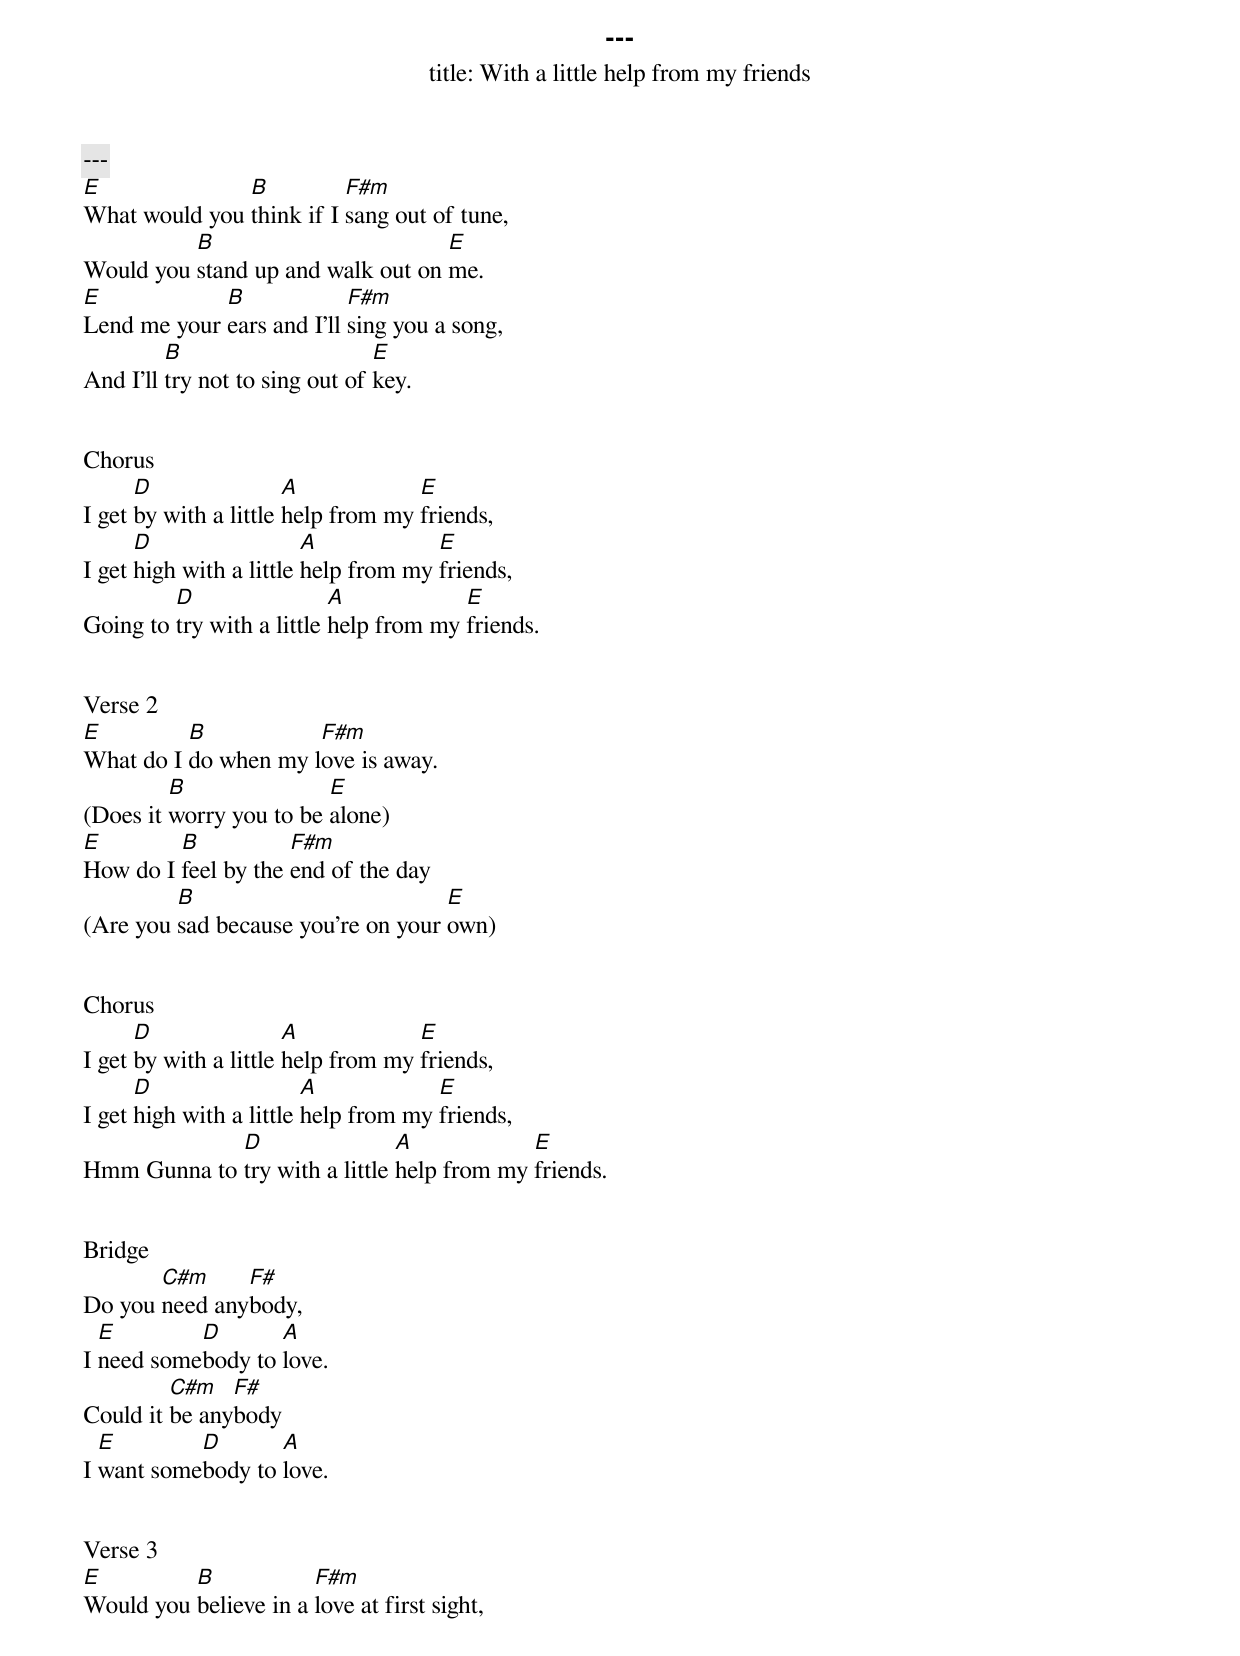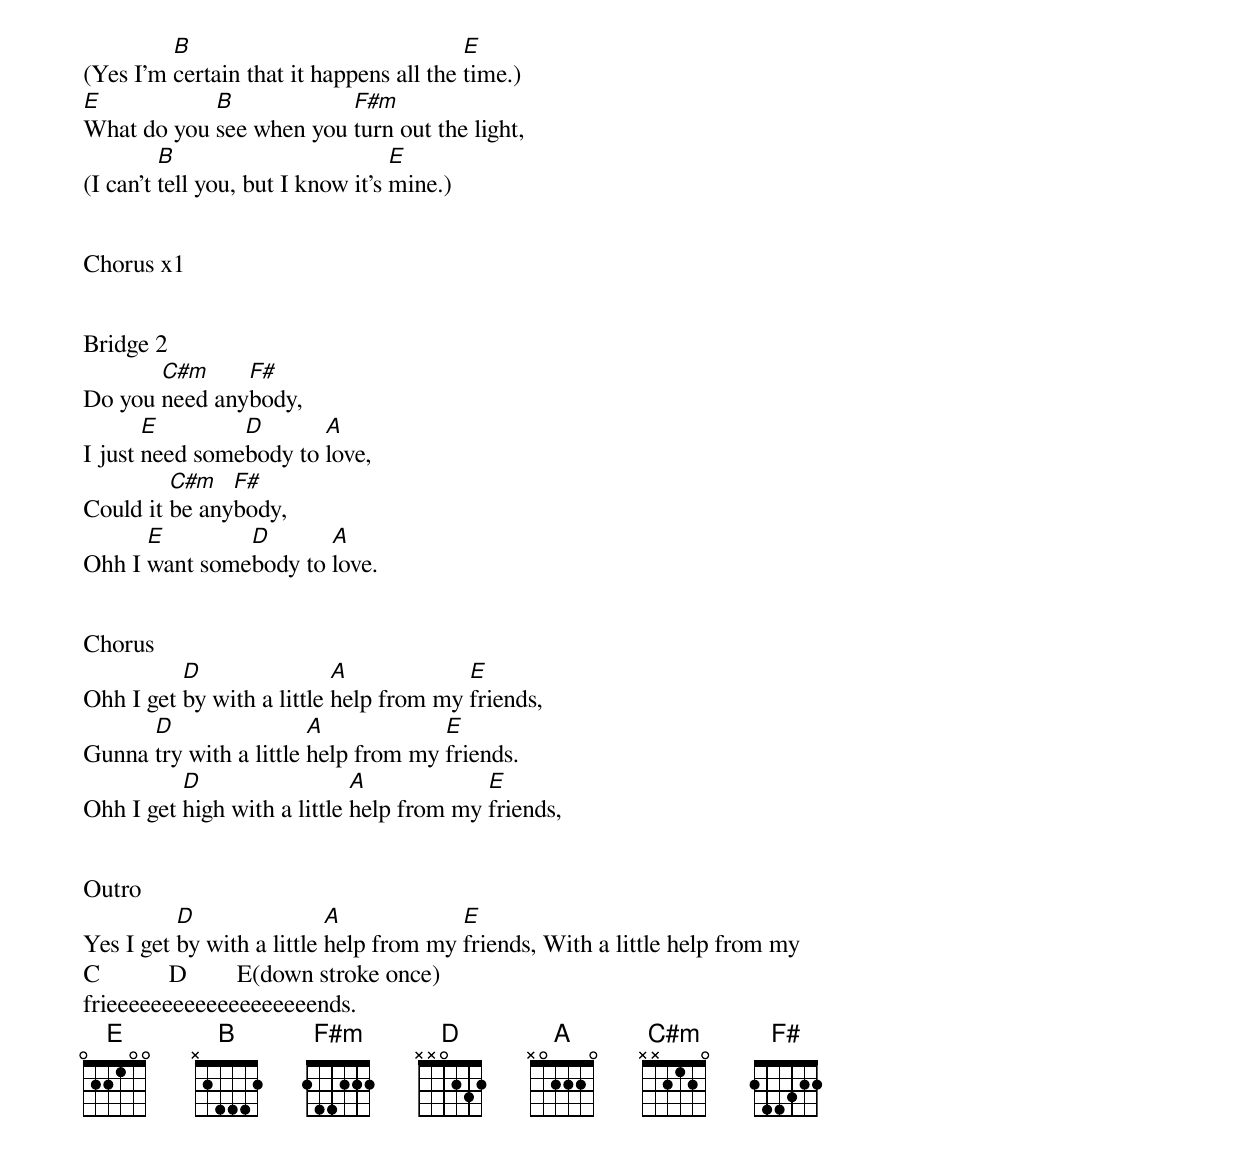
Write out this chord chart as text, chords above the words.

---
title: With a little help from my friends
---
E              B          F#m
What would you think if I sang out of tune,
          B                        E
Would you stand up and walk out on me.
E            B             F#m
Lend me your ears and I'll sing you a song,
         B                      E
And I'll try not to sing out of key.


Chorus
      D                A            E
I get by with a little help from my friends,
      D                  A            E
I get high with a little help from my friends,
         D                 A            E
Going to try with a little help from my friends.


Verse 2
E         B           F#m
What do I do when my love is away.
         B               E
(Does it worry you to be alone)
E        B           F#m
How do I feel by the end of the day
         B                          E
(Are you sad because you're on your own)


Chorus
      D                A            E
I get by with a little help from my friends,
      D                  A            E
I get high with a little help from my friends,
             D                 A            E
Hmm Gunna to try with a little help from my friends.


Bridge
       C#m     F#
Do you need anybody,
  E        D       A
I need somebody to love.
         C#m   F#
Could it be anybody
  E        D       A
I want somebody to love.


Verse 3
E         B            F#m
Would you believe in a love at first sight,
         B                               E
(Yes I'm certain that it happens all the time.)
E           B            F#m
What do you see when you turn out the light,
         B                         E
(I can't tell you, but I know it's mine.)


Chorus x1


Bridge 2
       C#m     F#
Do you need anybody,
       E        D       A
I just need somebody to love,
         C#m   F#
Could it be anybody,
      E        D       A
Ohh I want somebody to love.


Chorus
          D                A            E
Ohh I get by with a little help from my friends,
      D                 A            E
Gunna try with a little help from my friends.
          D                  A            E
Ohh I get high with a little help from my friends,


Outro
          D                A            E
Yes I get by with a little help from my friends, With a little help from my
C           D        E(down stroke once)
frieeeeeeeeeeeeeeeeeeends.
